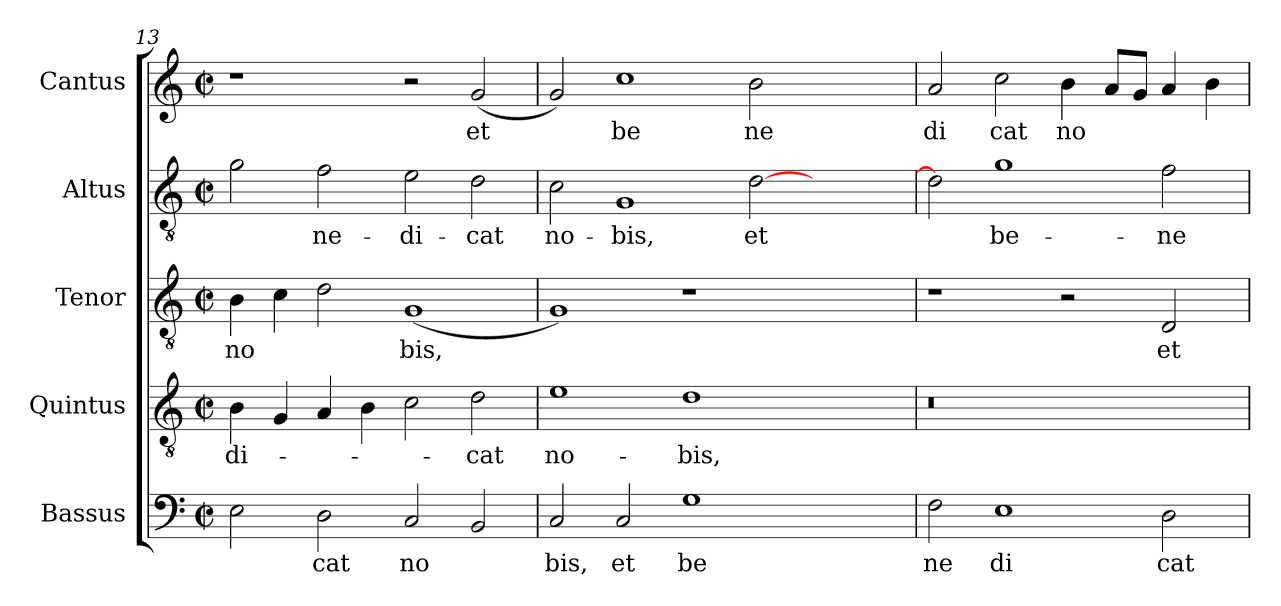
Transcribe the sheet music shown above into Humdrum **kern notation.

**kern	**text	**kern	**text	**kern	**text	**kern	**text	**kern	**text
*part5	*part5	*part4	*part4	*part3	*part3	*part2	*part2	*part1	*part1
*staff5	*staff5	*staff4	*staff4	*staff3	*staff3	*staff2	*staff2	*staff1	*staff1
*I"Bassus	*	*I"Quintus	*	*I"Tenor	*	*I"Altus	*	*I"Cantus	*
!!LO:LB:g=z
*clefF4	*	*clefGv2	*	*clefGv2	*	*clefGv2	*	*clefG2	*
*M2/2	*	*M2/2	*	*M2/2	*	*M2/2	*	*M2/2	*
*met(c|)	*	*met(c|)	*	*met(c|)	*	*met(c|)	*	*met(c|)	*
=13	=13	=13	=13	=13	=13	=13	=13	=13	=13
!	!	!	!LO:LY:b:cj	!	!LO:LY:b:cj	!	!	!	!
2E\	.	4B\	di-	4B\	no	2g\	.	1r	.
.	.	4G/	.	4c\	.	.	.	.	.
!	!LO:LY:b:cj	!	!	!	!	!	!LO:LY:b:cj	!	!
2D\	cat	4A/	.	2d\	.	2f\	ne-	.	.
.	.	4B\	.	.	.	.	.	.	.
!	!LO:LY:b:cj	!	!	!	!LO:LY:b:cj	!	!LO:LY:b:cj	!	!
2C/	no	2c\	.	(<1G	bis,	2e\	-di-	2r	.
!	!	!	!LO:LY:b:cj	!	!	!	!LO:LY:b:cj	!	!LO:LY:b:cj
2BB/	.	2d\	-cat	.	.	2d\	-cat	(<2g/	et
=14	=14	=14	=14	=14	=14	=14	=14	=14	=14
!	!LO:LY:b:cj	!	!LO:LY:b:cj	!	!	!	!LO:LY:b:cj	!	!
2C/	bis,	1e	no-	1G)	.	2c\	no-	2g/)	.
!	!LO:LY:b:cj	!	!	!	!	!	!LO:LY:b:cj	!	!LO:LY:b:cj
2C/	et	.	.	.	.	1G	-bis,	1cc	be
!	!LO:LY:b:cj	!	!LO:LY:b:cj	!LO:N:vis=1	!	!	!	!	!
1G	be	1d	-bis,	0r	.	.	.	.	.
!	!	!	!	!	!	!	!LO:LY:b:cj	!	!LO:LY:b:cj
.	.	.	.	.	.	[>2d\	et	2b\	ne
1ryy	.	1ryy	.	.	.	1ryy	.	1ryy	.
=15	=15	=15	=15	=15	=15	=15	=15	=15	=15
!	!LO:LY:b:cj	!	!	!	!	!	!	!	!LO:LY:b:cj
2F\	ne	0r	.	1r	.	2d\]	.	2a/	di
!	!LO:LY:b:cj	!	!	!	!	!	!LO:LY:b:cj	!	!LO:LY:b:cj
1E	di	.	.	.	.	1g	be-	2cc\	cat
!	!	!	!	!	!	!	!	!	!LO:LY:b:cj
.	.	.	.	2r	.	.	.	4b\	no
.	.	.	.	.	.	.	.	8a/L	.
.	.	.	.	.	.	.	.	8g/J	.
!	!LO:LY:b:cj	!	!	!	!LO:LY:b:cj	!	!LO:LY:b:cj	!	!
2D\	cat	.	.	2D/	et	2f\	-ne-	4a/	.
.	.	.	.	.	.	.	.	4b\	.
=	=	=	=	=	=	=	=	=	=
*-	*-	*-	*-	*-	*-	*-	*-	*-	*-
